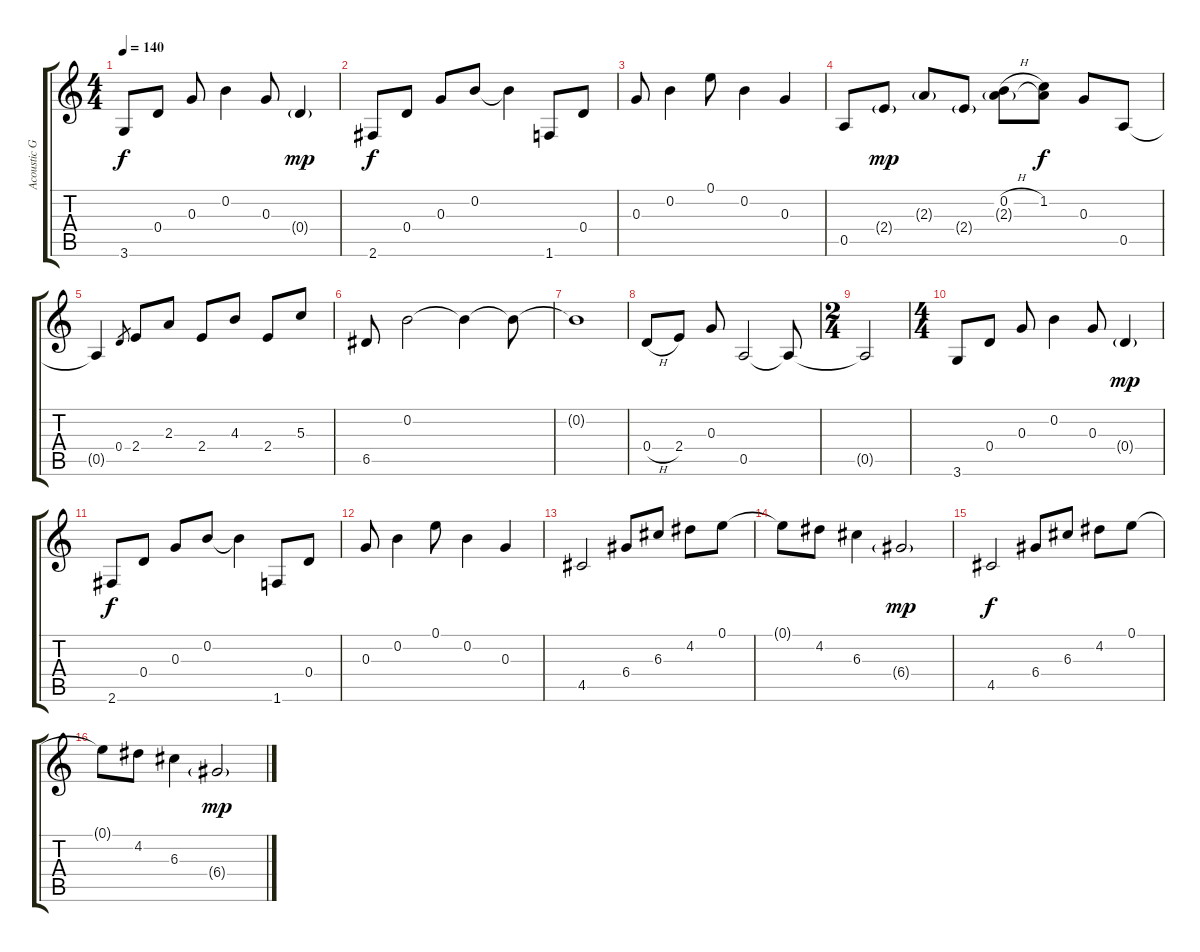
\track ("Acoustic Guitar" "Acoustic G") {instrument acousticguitarsteel}
\staff {score tabs}
\tuning (E4 B3 G3 D3 A2 E2) {hide}
\ts (4 4)
\tempo 140
\clef g2
\ks c
3.6.8{dy f} 0.4.8 0.3.8 0.2.4 0.3.8 0.4{g}.4{dy mp} |
2.6.8{dy f} 0.4.8 0.3.8 0.2.8 0.2{t}.4 1.6.8 0.4.8 |
0.3.8 0.2.4 0.1.8 0.2.4 0.3.4 |
0.5.8 2.4{g}.8{dy mp} 2.3{g}.8 2.4{g}.8 (0.2{h} 2.3{g}).8 (1.2 2.3{t}).8{dy f} 0.3.8 0.5.8 |
0.5{t}.4 0.4.8{gr} 2.4.8 2.3.8 2.4.8 4.3.8 2.4.8 5.3.8 |
6.5.8 0.2.2 0.2{t}.4 0.2{t}.8 |
0.2{t}.1 |
0.4{h}.8 2.4.8 0.3.8 0.5.2 0.5{t}.8 |
\ts (2 4)
0.5{t}.2 |
\ts (4 4)
3.6.8 0.4.8 0.3.8 0.2.4 0.3.8 0.4{g}.4{dy mp} |
2.6.8{dy f} 0.4.8 0.3.8 0.2.8 0.2{t}.4 1.6.8 0.4.8 |
0.3.8 0.2.4 0.1.8 0.2.4 0.3.4 |
4.5.2 6.4.8 6.3.8 4.2.8 0.1.8 |
0.1{t}.8 4.2.8 6.3.4 6.4{g}.2{dy mp} |
4.5.2{dy f} 6.4.8 6.3.8 4.2.8 0.1.8 |
0.1{t}.8 4.2.8 6.3.4 6.4{g}.2{dy mp}
